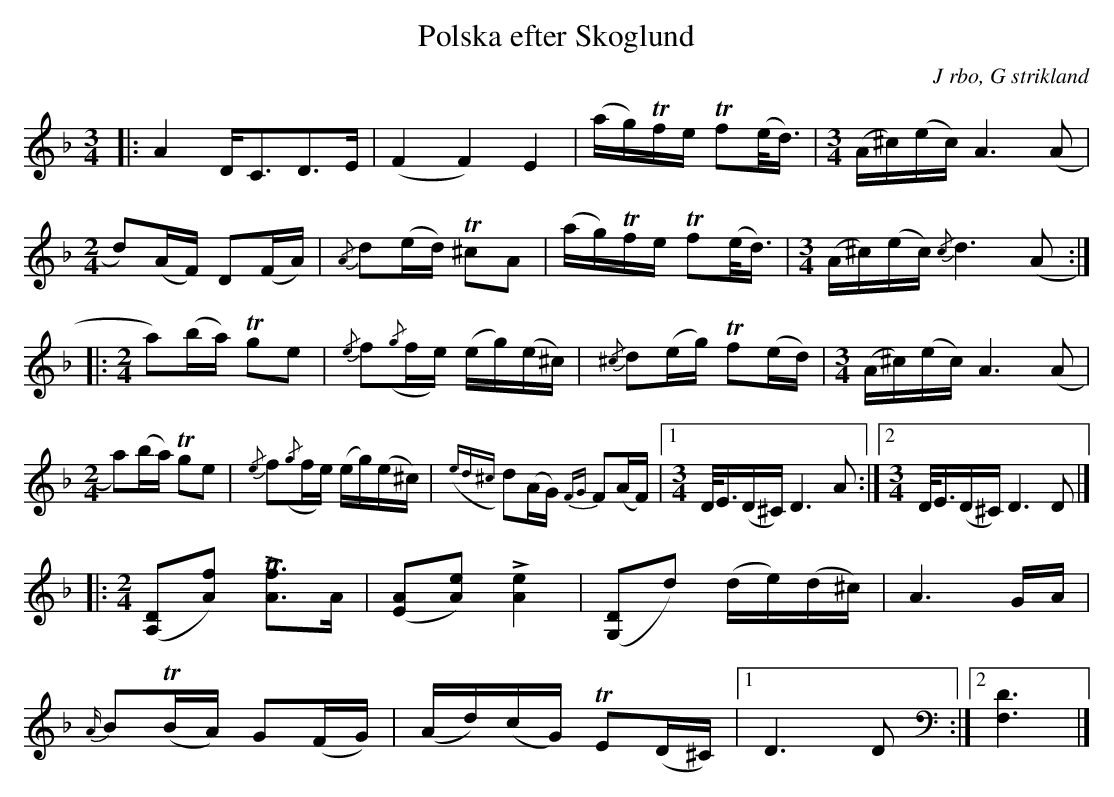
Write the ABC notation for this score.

X:1
T: Polska efter Skoglund
O: J rbo, G strikland
M: 3/4
L: 1/16
K: Dm
|:A4D2<C2D2>E2 | (F4F4) E4| (ag)Tfe Tf2(e<d) |[M:3/4] (A^c)(ec) A6 (A2 |
[M:2/4] d2)(AF) D2(FA) |{/A}d2(ed)  T^c2A2 |(ag)Tfe  Tf2(e<d) |[M:3/4] (A^c)(ec) {/c}d4>(A4:|
|:[M:2/4]a2)(ba) Tg2e2 | {/e}f2({/g}fe) (eg)(e^c) | {/^c}d2(eg) Tf2(ed) |[M:3/4] (A^c)(ec) A6 (A2|
[M:2/4] a2)(ba)  Tg2e2| {/e}f2({/g}fe) (eg)(e^c)| ({ed^c}d2)(AG)  {FG}F2(AF)|[1 [M:3/4] D<E(D^C)  D4>A4:|[2[M:3/4] D<E(D^C)  D4>D4|]
|:[M:2/4]([A,2D2][A2f2]) L[A2Tf2]>A2 | ([E2A2][A2e2]) L[A4e4] | ([G,2D2]d2) (de)(d^c) | A6GA |
{A/}B2T(BA) G2(FG) | (Ad)(cG) TE2(D^C) |[1 D4>D4 :|[2 [F,6D6] |]
